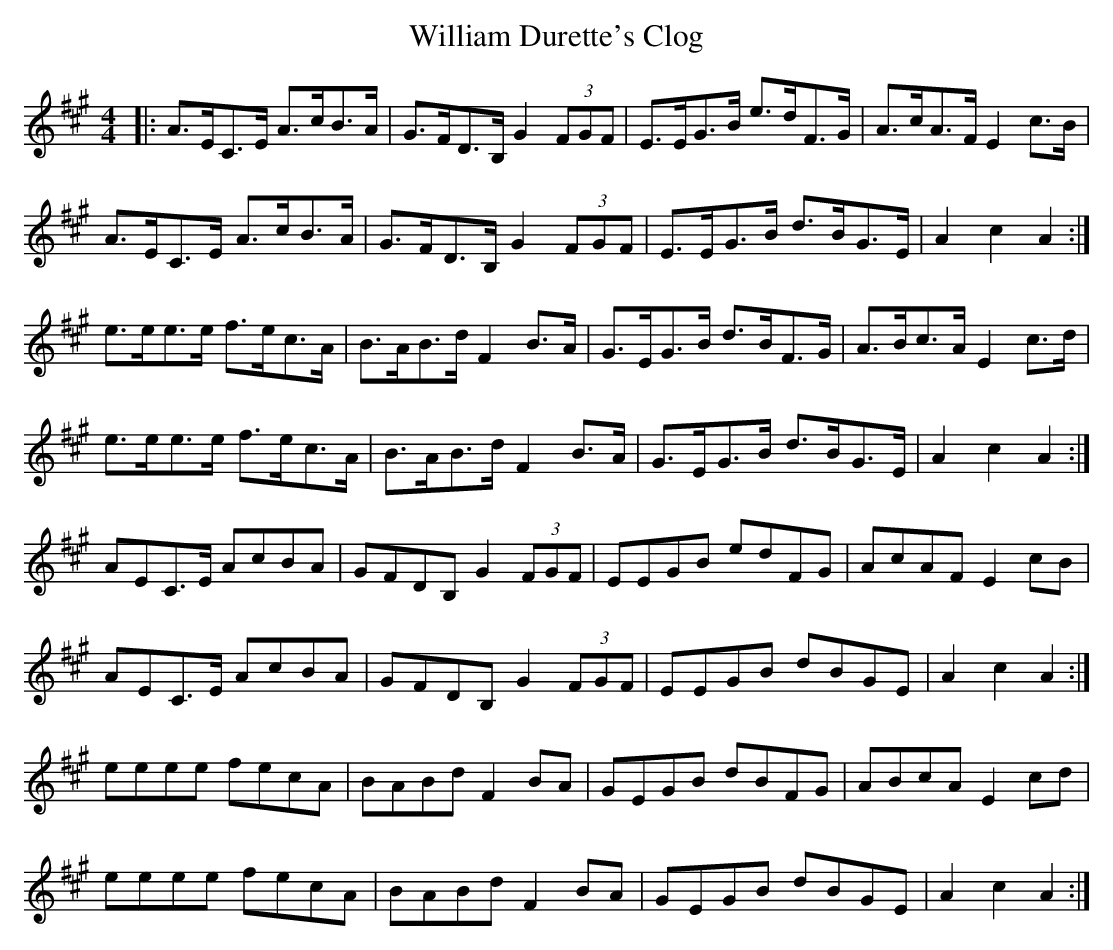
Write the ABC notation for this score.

X:1
T: William Durette's Clog
M: 4/4
L: 1/8
K: Amaj
|:A>EC>E A>cB>A|G>FD>B, G2 (3FGF|E>EG>B e>dF>G|A>cA>F E2 c>B|
A>EC>E A>cB>A|G>FD>B, G2 (3FGF|E>EG>B d>BG>E|A2 c2 A2:|
e>ee>e f>ec>A|B>AB>d F2 B>A|G>EG>B d>BF>G|A>Bc>A E2 c>d|
e>ee>e f>ec>A|B>AB>d F2 B>A|G>EG>B d>BG>E|A2 c2 A2:|
AEC>E AcBA|GFDB, G2 (3FGF|EEGB edFG|AcAF E2 cB|
AEC>E AcBA|GFDB, G2 (3FGF|EEGB dBGE|A2 c2 A2:|
eeee fecA|BABd F2 BA|GEGB dBFG|ABcA E2 cd|
eeee fecA|BABd F2 BA|GEGB dBGE|A2 c2 A2:|
